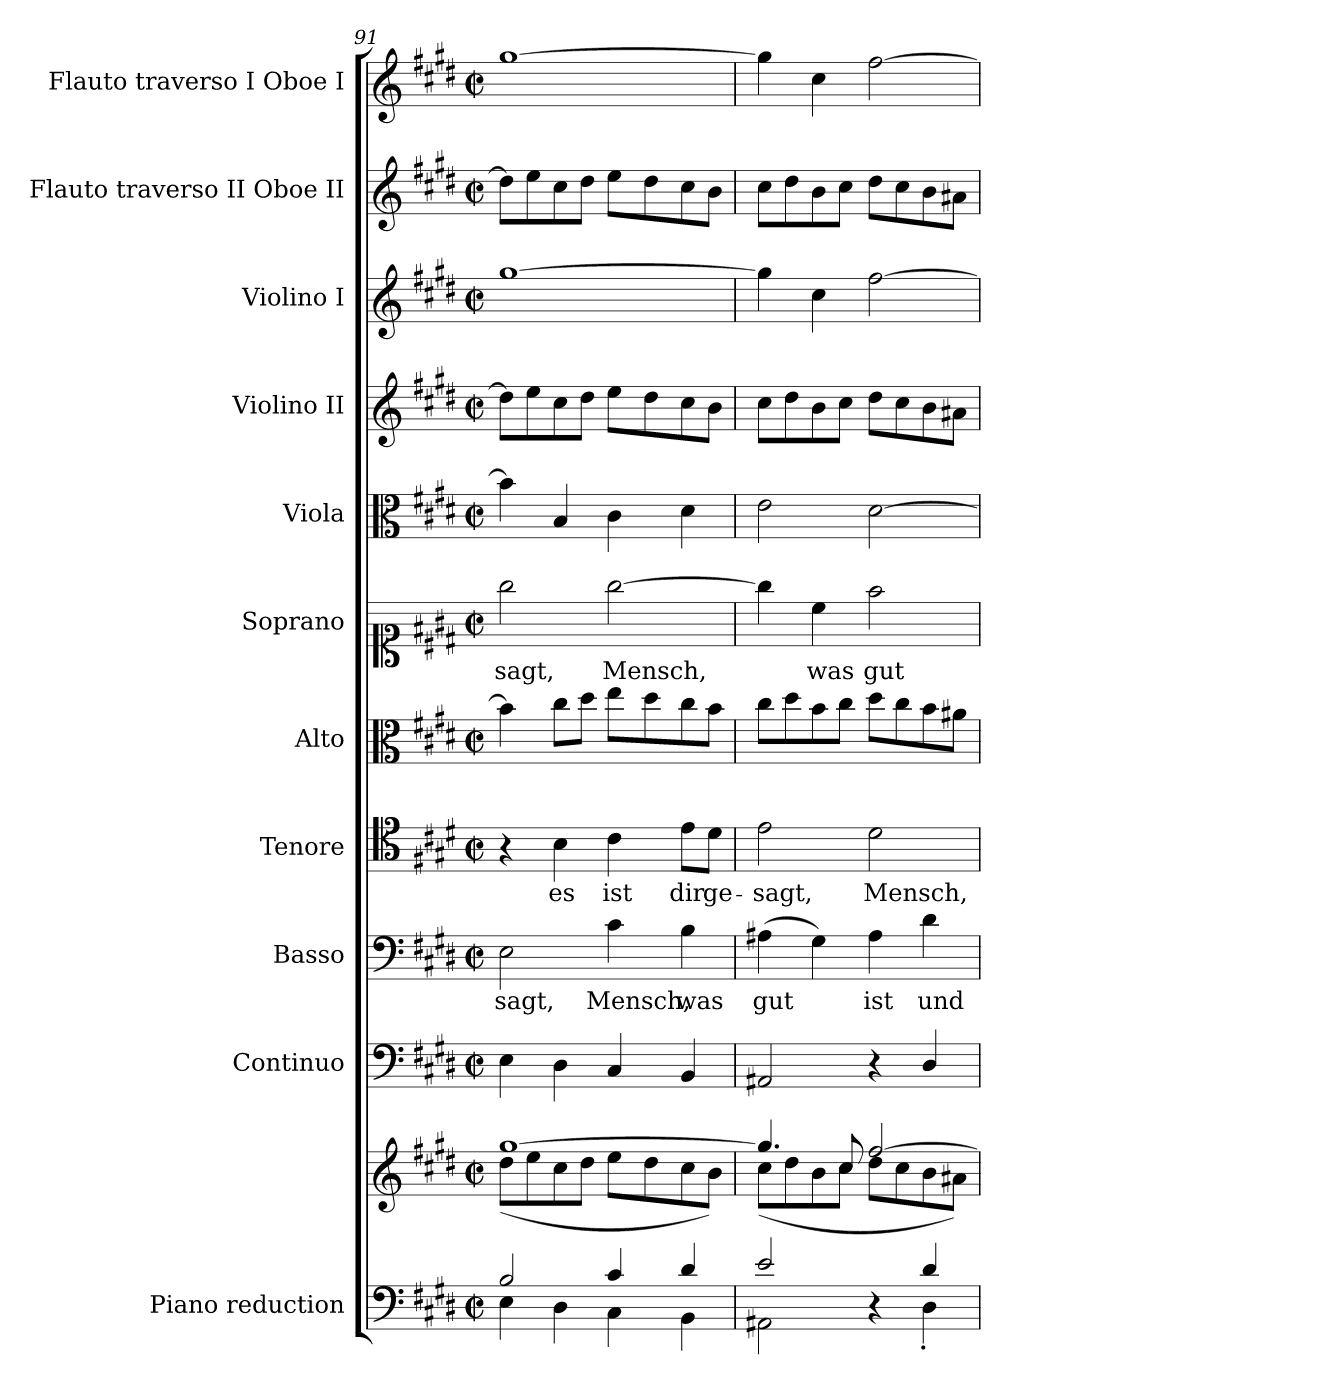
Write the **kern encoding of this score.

**kern	**kern	**kern	**kern	**text	**kern	**text	**kern	**kern	**text	**kern	**kern	**kern	**kern	**kern
*part11	*part11	*part10	*part9	*part9	*part8	*part8	*part7	*part6	*part6	*part5	*part4	*part3	*part2	*part1
*staff12	*staff11	*staff10	*staff9	*staff9	*staff8	*staff8	*staff7	*staff6	*staff6	*staff5	*staff4	*staff3	*staff2	*staff1
*I"Piano reduction	*	*I"Continuo	*I"Basso	*	*I"Tenore	*	*I"Alto	*I"Soprano	*	*I"Viola	*I"Violino II	*I"Violino I	*I"Flauto traverso II Oboe II	*I"Flauto traverso I Oboe I
*I'Pno	*	*	*	*	*	*	*	*	*	*	*	*	*I'Ob	*I'Ob
*clefF4	*clefG2	*clefF4	*clefF4	*	*clefC4	*	*clefC3	*clefC1	*	*clefC3	*clefG2	*clefG2	*clefG2	*clefG2
*k[f#c#g#d#]	*k[f#c#g#d#]	*k[f#c#g#d#]	*k[f#c#g#d#]	*	*k[f#c#g#d#]	*	*k[f#c#g#d#]	*k[f#c#g#d#]	*	*k[f#c#g#d#]	*k[f#c#g#d#]	*k[f#c#g#d#]	*k[f#c#g#d#]	*k[f#c#g#d#]
*M2/2	*M2/2	*M2/2	*M2/2	*	*M2/2	*	*M2/2	*M2/2	*	*M2/2	*M2/2	*M2/2	*M2/2	*M2/2
*met(c|)	*met(c|)	*met(c|)	*met(c|)	*	*met(c|)	*	*met(c|)	*met(c|)	*	*met(c|)	*met(c|)	*met(c|)	*met(c|)	*met(c|)
=91	=91	=91	=91	=91	=91	=91	=91	=91	=91	=91	=91	=91	=91	=91
*^	*^	*	*	*	*	*	*	*	*	*	*	*	*	*
!	!	!	!	!	!	!LO:LY:b	!	!	!	!	!LO:LY:b	!	!	!	!	!
2B/	4E\	[1gg#	(<8dd#\L	4E\	2E\	sagt,	4r	.	4b\]	2gg#\	sagt,	4b\]	8dd#\L]	[1gg#	8dd#\L]	[1gg#
.	.	.	8ee\	.	.	.	.	.	.	.	.	.	8ee\	.	8ee\	.
!	!	!	!	!	!	!	!	!LO:LY:b	!	!	!	!	!	!	!	!
.	4D#\	.	8cc#\	4D#\	.	.	4B\	es	8cc#\L	.	.	4B/	8cc#\	.	8cc#\	.
.	.	.	8dd#\J	.	.	.	.	.	8dd#\J	.	.	.	8dd#\J	.	8dd#\J	.
!	!	!	!	!	!	!LO:LY:b	!	!LO:LY:b	!	!	!LO:LY:b	!	!	!	!	!
4c#/	4C#\	.	8ee\L	4C#/	4c#\	Mensch,	4c#\	ist	8ee\L	[2gg#\	Mensch,	4c#\	8ee\L	.	8ee\L	.
.	.	.	8dd#\	.	.	.	.	.	8dd#\	.	.	.	8dd#\	.	8dd#\	.
!	!	!	!	!	!	!LO:LY:b	!	!LO:LY:b	!	!	!	!	!	!	!	!
4d#/	4BB\	.	8cc#\	4BB/	4B\	was	8e\L	dir	8cc#\	.	.	4d#\	8cc#\	.	8cc#\	.
!	!	!	!	!	!	!	!	!LO:LY:b	!	!	!	!	!	!	!	!
.	.	.	8b\J)	.	.	.	8d#\J	ge-	8b\J	.	.	.	8b\J	.	8b\J	.
=92	=92	=92	=92	=92	=92	=92	=92	=92	=92	=92	=92	=92	=92	=92	=92	=92
!	!	!	!	!	!	!LO:LY:b	!	!LO:LY:b	!	!	!	!	!	!	!	!
2e/	2AA#X\	4.gg#/]	(<8cc#\L	2AA#X/	(>4A#X\	gut	2e\	sagt,	8cc#\L	4gg#\]	.	2e\	8cc#\L	4gg#\]	8cc#\L	4gg#\]
.	.	.	8dd#\	.	.	.	.	.	8dd#\	.	.	.	8dd#\	.	8dd#\	.
!	!	!	!	!	!	!	!	!	!	!	!LO:LY:b	!	!	!	!	!
.	.	.	8b\	.	4G#\)	.	.	.	8b\	4cc#\	was	.	8b\	4cc#\	8b\	4cc#\
.	.	8cc#/	8cc#\J	.	.	.	.	.	8cc#\J	.	.	.	8cc#\J	.	8cc#\J	.
!	!	!	!	!	!	!LO:LY:b	!	!LO:LY:b	!	!	!LO:LY:b	!	!	!	!	!
4r	4ryy	[2ff#/	8dd#\L	4r	4A#\	ist	2d#\	Mensch,	8dd#\L	2ff#\	gut	[2d#\	8dd#\L	[2ff#\	8dd#\L	[2ff#\
.	.	.	8cc#\	.	.	.	.	.	8cc#\	.	.	.	8cc#\	.	8cc#\	.
!	!	!	!	!	!	!LO:LY:b	!	!	!	!	!	!	!	!	!	!
4d#/	4D#'\	.	8b\	4D#/	4d#\	und	.	.	8b\	.	.	.	8b\	.	8b\	.
.	.	.	8a#X\J)	.	.	.	.	.	8a#X\J	.	.	.	8a#X\J	.	8a#X\J	.
*v	*v	*	*	*	*	*	*	*	*	*	*	*	*	*	*	*
*	*v	*v	*	*	*	*	*	*	*	*	*	*	*	*	*
=	=	=	=	=	=	=	=	=	=	=	=	=	=	=
*-	*-	*-	*-	*-	*-	*-	*-	*-	*-	*-	*-	*-	*-	*-
